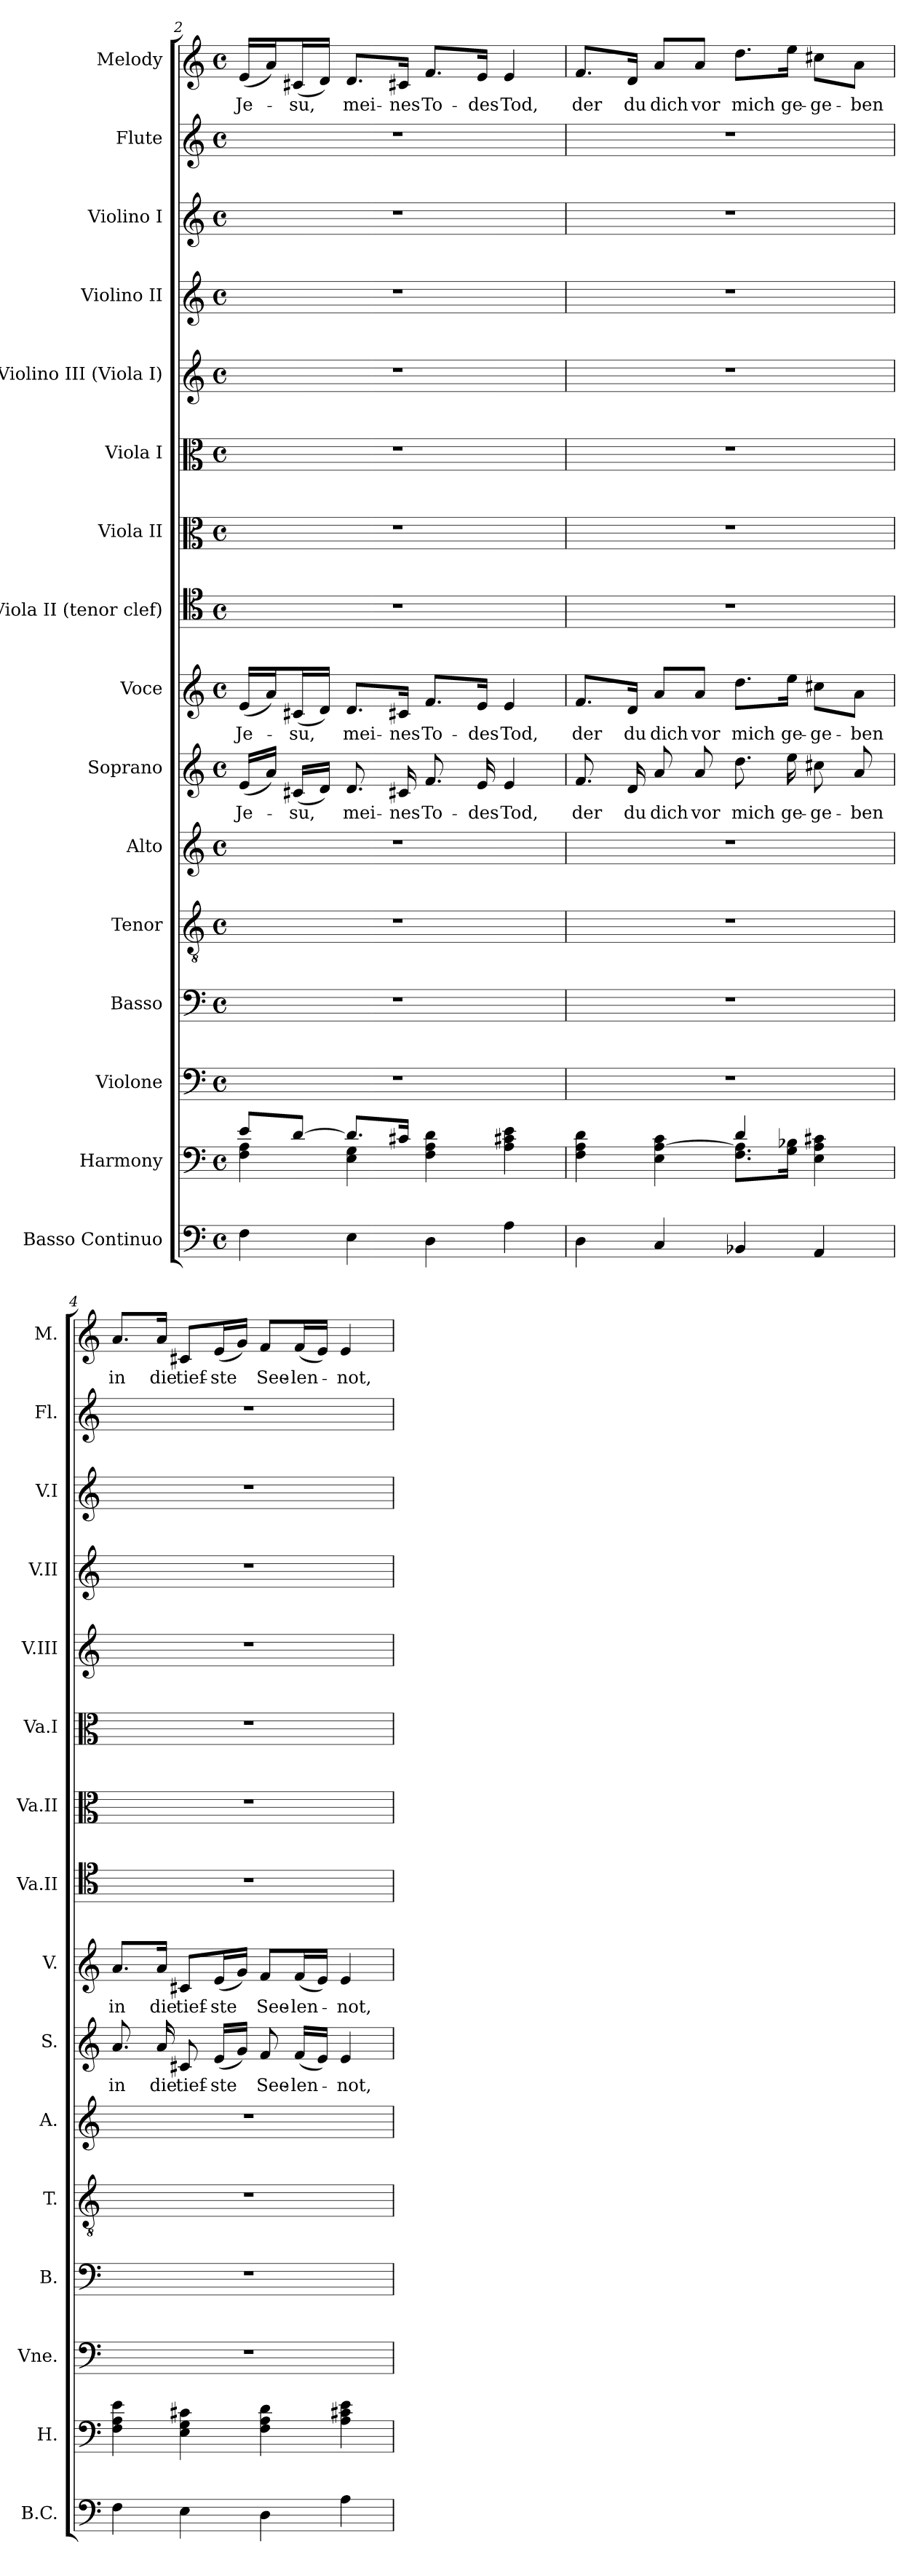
**kern	**kern	**kern	**kern	**kern	**kern	**kern	**text	**kern	**text	**kern	**kern	**kern	**kern	**kern	**kern	**kern	**kern	**text
*part16	*part15	*part14	*part13	*part12	*part11	*part10	*part10	*part9	*part9	*part8	*part7	*part6	*part5	*part4	*part3	*part2	*part1	*part1
*staff16	*staff15	*staff14	*staff13	*staff12	*staff11	*staff10	*staff10	*staff9	*staff9	*staff8	*staff7	*staff6	*staff5	*staff4	*staff3	*staff2	*staff1	*staff1
*I"Basso Continuo	*I"Harmony	*I"Violone	*I"Basso	*I"Tenor	*I"Alto	*I"Soprano	*	*I"Voce	*	*I"Viola II (tenor clef)	*I"Viola II	*I"Viola I	*I"Violino III (Viola I)	*I"Violino II	*I"Violino I	*I"Flute	*I"Melody	*
*I'B.C.	*I'H.	*I'Vne.	*I'B.	*I'T.	*I'A.	*I'S.	*	*I'V.	*	*I'Va.II	*I'Va.II	*I'Va.I	*I'V.III	*I'V.II	*I'V.I	*I'Fl.	*I'M.	*
*clefF4	*clefF4	*clefF4	*clefF4	*clefGv2	*clefG2	*clefG2	*	*clefG2	*	*clefC4	*clefC3	*clefC3	*clefG2	*clefG2	*clefG2	*clefG2	*clefG2	*
*k[]	*k[]	*k[]	*k[]	*k[]	*k[]	*k[]	*	*k[]	*	*k[]	*k[]	*k[]	*k[]	*k[]	*k[]	*k[]	*k[]	*
*M4/4	*M4/4	*M4/4	*M4/4	*M4/4	*M4/4	*M4/4	*	*M4/4	*	*M4/4	*M4/4	*M4/4	*M4/4	*M4/4	*M4/4	*M4/4	*M4/4	*
*met(c)	*met(c)	*met(c)	*met(c)	*met(c)	*met(c)	*met(c)	*	*met(c)	*	*met(c)	*met(c)	*met(c)	*met(c)	*met(c)	*met(c)	*met(c)	*met(c)	*
=2	=2	=2	=2	=2	=2	=2	=2	=2	=2	=2	=2	=2	=2	=2	=2	=2	=2	=2
*	*^	*	*	*	*	*	*	*	*	*	*	*	*	*	*	*	*	*
!	!	!	!	!	!	!	!	!LO:LY:b	!	!	!	!	!	!	!	!	!	!	!
4F\	8e/L	4F\ 4A\	1r	1r	1r	1r	(<16e/LL	Je-	(<16e/LL	Je-	1r	1r	1r	1r	1r	1r	1r	(<16e/LL	Je-
.	.	.	.	.	.	.	16a/JJ)	.	16a/J)	.	.	.	.	.	.	.	.	16a/J)	.
!	!	!	!	!	!	!	!	!LO:LY:b	!	!	!	!	!	!	!	!	!	!	!
.	[8d/J	.	.	.	.	.	(<16c#X/LL	-su,	(<16c#X/L	-su,	.	.	.	.	.	.	.	(<16c#X/L	-su,
.	.	.	.	.	.	.	16d/JJ)	.	16d/JJ)	.	.	.	.	.	.	.	.	16d/JJ)	.
!	!	!	!	!	!	!	!	!LO:LY:b	!	!	!	!	!	!	!	!	!	!	!
4E\	8.d/L]	4E\ 4G\	.	.	.	.	8.d/	mei-	8.d/L	mei-	.	.	.	.	.	.	.	8.d/L	mei-
!	!	!	!	!	!	!	!	!LO:LY:b	!	!	!	!	!	!	!	!	!	!	!
.	16c#X/Jk	.	.	.	.	.	16c#X/	-nes	16c#X/Jk	-nes	.	.	.	.	.	.	.	16c#X/Jk	-nes
!	!	!	!	!	!	!	!	!LO:LY:b	!	!	!	!	!	!	!	!	!	!	!
4D\	4F\ 4A\ 4d\	2ryy	.	.	.	.	8.f/	To-	8.f/L	To-	.	.	.	.	.	.	.	8.f/L	To-
!	!	!	!	!	!	!	!	!LO:LY:b	!	!	!	!	!	!	!	!	!	!	!
.	.	.	.	.	.	.	16e/	-des	16e/Jk	-des	.	.	.	.	.	.	.	16e/Jk	-des
!	!	!	!	!	!	!	!	!LO:LY:b	!	!	!	!	!	!	!	!	!	!	!
4A\	4A\ 4c#X\ 4e\	.	.	.	.	.	4e/	Tod,	4e/	Tod,	.	.	.	.	.	.	.	4e/	Tod,
=3	=3	=3	=3	=3	=3	=3	=3	=3	=3	=3	=3	=3	=3	=3	=3	=3	=3	=3	=3
!	!	!	!	!	!	!	!	!LO:LY:b	!	!	!	!	!	!	!	!	!	!	!
4D\	4F\ 4A\ 4d\	2ryy	1r	1r	1r	1r	8.f/	der	8.f/L	der	1r	1r	1r	1r	1r	1r	1r	8.f/L	der
!	!	!	!	!	!	!	!	!LO:LY:b	!	!	!	!	!	!	!	!	!	!	!
.	.	.	.	.	.	.	16d/	du	16d/Jk	du	.	.	.	.	.	.	.	16d/Jk	du
!	!	!	!	!	!	!	!	!LO:LY:b	!	!	!	!	!	!	!	!	!	!	!
4C/	4E\ [4A\ 4c\	.	.	.	.	.	8a/	dich	8a/L	dich	.	.	.	.	.	.	.	8a/L	dich
!	!	!	!	!	!	!	!	!LO:LY:b	!	!	!	!	!	!	!	!	!	!	!
.	.	.	.	.	.	.	8a/	vor	8a/J	vor	.	.	.	.	.	.	.	8a/J	vor
!	!	!	!	!	!	!	!	!LO:LY:b	!	!	!	!	!	!	!	!	!	!	!
4BB-X/	4d/	8.F\ 8.A]\L	.	.	.	.	8.dd\	mich	8.dd\L	mich	.	.	.	.	.	.	.	8.dd\L	mich
!	!	!	!	!	!	!	!	!LO:LY:b	!	!	!	!	!	!	!	!	!	!	!
.	.	16G\ 16B-X\Jk	.	.	.	.	16ee\	ge-	16ee\Jk	ge-	.	.	.	.	.	.	.	16ee\Jk	ge-
!	!	!	!	!	!	!	!	!LO:LY:b	!	!	!	!	!	!	!	!	!	!	!
4AA/	4E\ 4A\ 4c#X\	4ryy	.	.	.	.	8cc#X\	-ge-	8cc#X\L	-ge-	.	.	.	.	.	.	.	8cc#X\L	-ge-
!	!	!	!	!	!	!	!	!LO:LY:b	!	!	!	!	!	!	!	!	!	!	!
.	.	.	.	.	.	.	8a/	-ben	8a\J	-ben	.	.	.	.	.	.	.	8a\J	-ben
*	*v	*v	*	*	*	*	*	*	*	*	*	*	*	*	*	*	*	*	*
!!LO:LB:g=z
=4	=4	=4	=4	=4	=4	=4	=4	=4	=4	=4	=4	=4	=4	=4	=4	=4	=4	=4
!	!	!	!	!	!	!	!LO:LY:b	!	!	!	!	!	!	!	!	!	!	!
4F\	4F\ 4A\ 4e\	1r	1r	1r	1r	8.a/	in	8.a/L	in	1r	1r	1r	1r	1r	1r	1r	8.a/L	in
!	!	!	!	!	!	!	!LO:LY:b	!	!	!	!	!	!	!	!	!	!	!
.	.	.	.	.	.	16a/	die	16a/Jk	die	.	.	.	.	.	.	.	16a/Jk	die
!	!	!	!	!	!	!	!LO:LY:b	!	!	!	!	!	!	!	!	!	!	!
4E\	4E\ 4G\ 4c#X\	.	.	.	.	8c#X/	tief-	8c#X/L	tief-	.	.	.	.	.	.	.	8c#X/L	tief-
!	!	!	!	!	!	!	!LO:LY:b	!	!	!	!	!	!	!	!	!	!	!
.	.	.	.	.	.	(<16e/LL	-ste	(<16e/L	-ste	.	.	.	.	.	.	.	(<16e/L	-ste
.	.	.	.	.	.	16g/JJ)	.	16g/JJ)	.	.	.	.	.	.	.	.	16g/JJ)	.
!	!	!	!	!	!	!	!LO:LY:b	!	!	!	!	!	!	!	!	!	!	!
4D\	4F\ 4A\ 4d\	.	.	.	.	8f/	See-	8f/L	See-	.	.	.	.	.	.	.	8f/L	See-
!	!	!	!	!	!	!	!LO:LY:b	!	!	!	!	!	!	!	!	!	!	!
.	.	.	.	.	.	(<16f/LL	-len-	(<16f/L	-len-	.	.	.	.	.	.	.	(<16f/L	-len-
.	.	.	.	.	.	16e/JJ)	.	16e/JJ)	.	.	.	.	.	.	.	.	16e/JJ)	.
!	!	!	!	!	!	!	!LO:LY:b	!	!	!	!	!	!	!	!	!	!	!
4A\	4A\ 4c#X\ 4e\	.	.	.	.	4e/	-not,	4e/	-not,	.	.	.	.	.	.	.	4e/	-not,
=	=	=	=	=	=	=	=	=	=	=	=	=	=	=	=	=	=	=
*-	*-	*-	*-	*-	*-	*-	*-	*-	*-	*-	*-	*-	*-	*-	*-	*-	*-	*-
